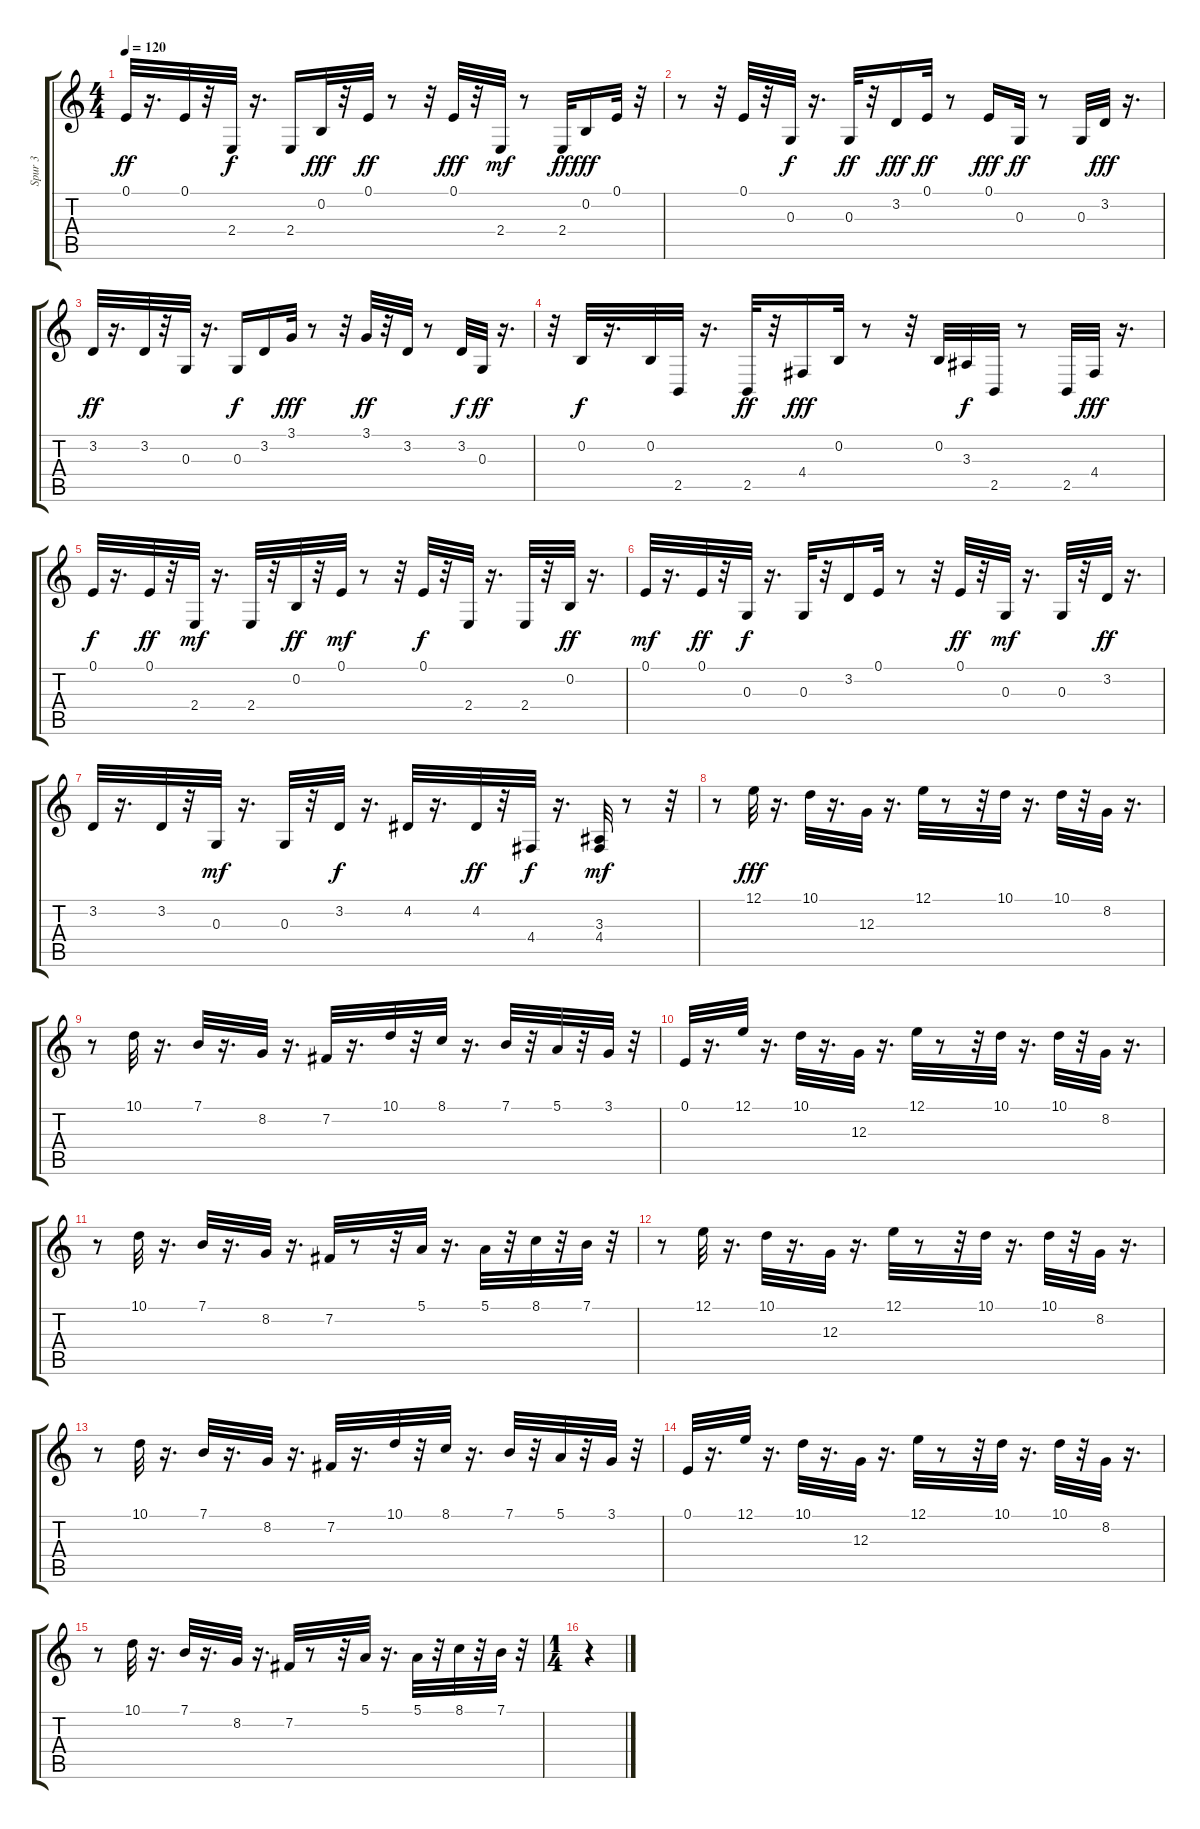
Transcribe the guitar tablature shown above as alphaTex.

\track ("Spur 3" "Spur 3") {instrument kalimba}
\staff {score tabs}
\tuning (E4 B3 G3 D3 A2 E2) {hide}
\ts (4 4)
\tempo 120
\clef g2
\ks c
0.1.32{dy ff} r.16{d} 0.1.32 r.32 2.4.32{dy f} r.16{d} 2.4.16 0.2.32{dy fff} r.32 0.1.32{dy ff} r.8 r.32 0.1.32{dy fff} r.32 2.4.32{dy mf} r.8 2.4.32{dy ff} 0.2.16{dy fff} 0.1.32 r.32 |
r.8 r.32 0.1.32 r.32 0.3.32{dy f} r.16{d} 0.3.32{dy ff} r.32 3.2.16{dy fff} 0.1.32{dy ff} r.8 0.1.16{dy fff} 0.3.32{dy ff} r.8 0.3.32 3.2.32{dy fff} r.16{d} |
3.2.32{dy ff} r.16{d} 3.2.32 r.32 0.3.32 r.16{d} 0.3.16{dy f} 3.2.16 3.1.32{dy fff} r.8 r.32 3.1.32{dy ff} r.32 3.2.32 r.8 3.2.32{dy f} 0.3.32{dy ff} r.16{d} |
r.32 0.2.32{dy f} r.16{d} 0.2.32 2.5.32 r.16{d} 2.5.32{dy ff} r.32 4.4.16{dy fff} 0.2.32 r.8 r.32 0.2.32 3.3.32{dy f} 2.5.32 r.8 2.5.32 4.4.32{dy fff} r.16{d} |
0.1.32{dy f} r.16{d} 0.1.32{dy ff} r.32 2.4.32{dy mf} r.16{d} 2.4.32 r.32 0.2.32{dy ff} r.32 0.1.32{dy mf} r.8 r.32 0.1.32{dy f} r.32 2.4.32 r.16{d} 2.4.32 r.32 0.2.32{dy ff} r.16{d} |
0.1.32{dy mf} r.16{d} 0.1.32{dy ff} r.32 0.3.32{dy f} r.16{d} 0.3.32 r.32 3.2.16 0.1.32 r.8 r.32 0.1.32{dy ff} r.32 0.3.32{dy mf} r.16{d} 0.3.32 r.32 3.2.32{dy ff} r.16{d} |
3.2.32 r.16{d} 3.2.32 r.32 0.3.32{dy mf} r.16{d} 0.3.32 r.32 3.2.32{dy f} r.16{d} 4.2.32 r.16{d} 4.2.32{dy ff} r.32 4.4.32{dy f} r.16{d} (3.3 4.4).32{dy mf} r.8 r.32 |
r.8 12.1.32{dy fff volume 14 instrument kalimba} r.16{d} 10.1.32 r.16{d} 12.3.32 r.16{d} 12.1.32 r.8 r.32 10.1.32 r.16{d} 10.1.32 r.32 8.2.32 r.16{d} |
r.8 10.1.32 r.16{d} 7.1.32 r.16{d} 8.2.32 r.16{d} 7.2.32 r.16{d} 10.1.32 r.32 8.1.32 r.16{d} 7.1.32 r.32 5.1.32 r.32 3.1.32 r.32 |
0.1.32 r.16{d} 12.1.32 r.16{d} 10.1.32 r.16{d} 12.3.32 r.16{d} 12.1.32 r.8 r.32 10.1.32 r.16{d} 10.1.32 r.32 8.2.32 r.16{d} |
r.8 10.1.32 r.16{d} 7.1.32 r.16{d} 8.2.32 r.16{d} 7.2.32 r.8 r.32 5.1.32 r.16{d} 5.1.32 r.32 8.1.32 r.32 7.1.32 r.32 |
r.8 12.1.32{volume 14 instrument kalimba} r.16{d} 10.1.32 r.16{d} 12.3.32 r.16{d} 12.1.32 r.8 r.32 10.1.32 r.16{d} 10.1.32 r.32 8.2.32 r.16{d} |
r.8 10.1.32 r.16{d} 7.1.32 r.16{d} 8.2.32 r.16{d} 7.2.32 r.16{d} 10.1.32 r.32 8.1.32 r.16{d} 7.1.32 r.32 5.1.32 r.32 3.1.32 r.32 |
0.1.32 r.16{d} 12.1.32 r.16{d} 10.1.32 r.16{d} 12.3.32 r.16{d} 12.1.32 r.8 r.32 10.1.32 r.16{d} 10.1.32 r.32 8.2.32 r.16{d} |
r.8 10.1.32 r.16{d} 7.1.32 r.16{d} 8.2.32 r.16{d} 7.2.32 r.8 r.32 5.1.32 r.16{d} 5.1.32 r.32 8.1.32 r.32 7.1.32 r.32 |
\ts (1 4)
r.4
